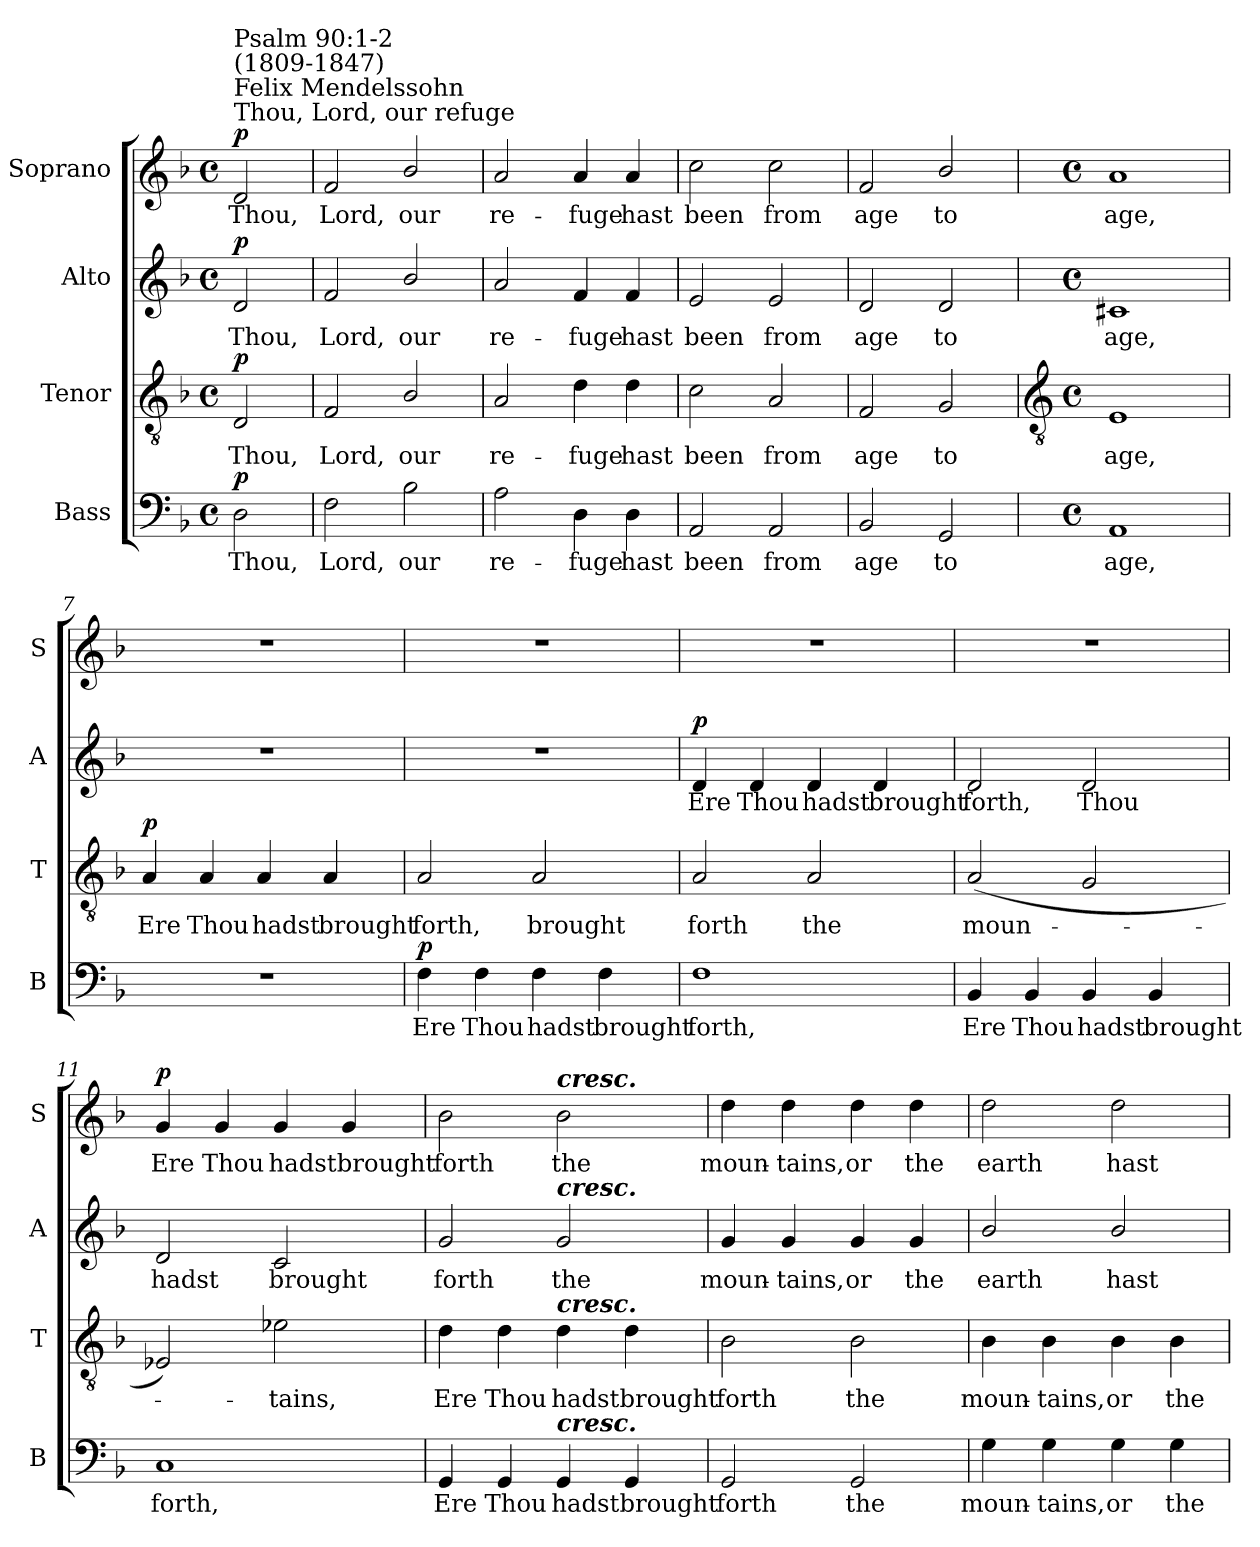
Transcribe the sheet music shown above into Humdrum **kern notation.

**kern	**text	**dynam	**kern	**text	**dynam	**kern	**text	**dynam	**kern	**text	**dynam
*part4	*part4	*part4	*part3	*part3	*part3	*part2	*part2	*part2	*part1	*part1	*part1
*staff4	*staff4	*staff4	*staff3	*staff3	*staff3	*staff2	*staff2	*staff2	*staff1	*staff1	*staff1
*I"Bass	*	*	*I"Tenor	*	*	*I"Alto	*	*	*I"Soprano	*	*
*I'B	*	*	*I'T	*	*	*I'A	*	*	*I'S	*	*
*clefF4	*	*	*clefGv2	*	*	*clefG2	*	*	*clefG2	*	*
*k[b-]	*	*	*k[b-]	*	*	*k[b-]	*	*	*k[b-]	*	*
*F:	*	*	*F:	*	*	*F:	*	*	*F:	*	*
*M4/4	*	*	*M4/4	*	*	*M4/4	*	*	*M4/4	*	*
*met(c)	*	*	*met(c)	*	*	*met(c)	*	*	*met(c)	*	*
*MM132	*	*	*MM132	*	*	*MM132	*	*	*MM132	*	*
=1	=1	=1	=1	=1	=1	=1	=1	=1	=1	=1	=1
!	!	!	!	!	!	!	!	!	!LO:TX:a:t=Thou, Lord, our refuge	!	!
!	!	!	!	!	!	!	!	!	!LO:TX:a:t=Felix Mendelssohn	!	!
!	!	!	!	!	!	!	!	!	!LO:TX:a:t=(1809-1847)	!	!
!	!	!	!	!	!	!	!	!	!LO:TX:a:t=Psalm 90&colon;1-2	!	!
!	!LO:LY:b	!LO:DY:b	!	!LO:LY:b	!LO:DY:b	!	!LO:LY:b	!LO:DY:b	!	!LO:LY:b	!LO:DY:b
2D\	Thou,	p	2D/	Thou,	p	2d/	Thou,	p	2d/	Thou,	p
=2	=2	=2	=2	=2	=2	=2	=2	=2	=2	=2	=2
!	!LO:LY:b	!	!	!LO:LY:b	!	!	!LO:LY:b	!	!	!LO:LY:b	!
2F\	Lord,	.	2F/	Lord,	.	2f/	Lord,	.	2f/	Lord,	.
!	!LO:LY:b	!	!	!LO:LY:b	!	!	!LO:LY:b	!	!	!LO:LY:b	!
2B-\	our	.	2B-/	our	.	2b-/	our	.	2b-/	our	.
=3	=3	=3	=3	=3	=3	=3	=3	=3	=3	=3	=3
!	!LO:LY:b	!	!	!LO:LY:b	!	!	!LO:LY:b	!	!	!LO:LY:b	!
2A\	re-	.	2A/	re-	.	2a/	re-	.	2a/	re-	.
!	!LO:LY:b	!	!	!LO:LY:b	!	!	!LO:LY:b	!	!	!LO:LY:b	!
4D\	-fuge	.	4d\	-fuge	.	4f/	-fuge	.	4a/	-fuge	.
!	!LO:LY:b	!	!	!LO:LY:b	!	!	!LO:LY:b	!	!	!LO:LY:b	!
4D\	hast	.	4d\	hast	.	4f/	hast	.	4a/	hast	.
=4	=4	=4	=4	=4	=4	=4	=4	=4	=4	=4	=4
!	!LO:LY:b	!	!	!LO:LY:b	!	!	!LO:LY:b	!	!	!LO:LY:b	!
2AA/	been	.	2c\	been	.	2e/	been	.	2cc\	been	.
!	!LO:LY:b	!	!	!LO:LY:b	!	!	!LO:LY:b	!	!	!LO:LY:b	!
2AA/	from	.	2A/	from	.	2e/	from	.	2cc\	from	.
=5	=5	=5	=5	=5	=5	=5	=5	=5	=5	=5	=5
!	!LO:LY:b	!	!	!LO:LY:b	!	!	!LO:LY:b	!	!	!LO:LY:b	!
2BB-/	age	.	2F/	age	.	2d/	age	.	2f/	age	.
!	!LO:LY:b	!	!	!LO:LY:b	!	!	!LO:LY:b	!	!	!LO:LY:b	!
2GG/	to	.	2G/	to	.	2d/	to	.	2b-/	to	.
!!LO:LB:g=z
=6	=6	=6	=6	=6	=6	=6	=6	=6	=6	=6	=6
*	*	*	*clefGv2	*	*	*	*	*	*	*	*
*M4/4	*	*	*M4/4	*	*	*M4/4	*	*	*M4/4	*	*
*met(c)	*	*	*met(c)	*	*	*met(c)	*	*	*met(c)	*	*
!	!LO:LY:b	!	!	!LO:LY:b	!	!	!LO:LY:b	!	!	!LO:LY:b	!
1AA	age,	.	1E	age,	.	1c#X	age,	.	1a	age,	.
=7	=7	=7	=7	=7	=7	=7	=7	=7	=7	=7	=7
!	!	!	!	!LO:LY:b	!LO:DY:b	!	!	!	!	!	!
1r	.	.	4A/	Ere	p	1r	.	.	1r	.	.
!	!	!	!	!LO:LY:b	!	!	!	!	!	!	!
.	.	.	4A/	Thou	.	.	.	.	.	.	.
!	!	!	!	!LO:LY:b	!	!	!	!	!	!	!
.	.	.	4A/	hadst	.	.	.	.	.	.	.
!	!	!	!	!LO:LY:b	!	!	!	!	!	!	!
.	.	.	4A/	brought	.	.	.	.	.	.	.
=8	=8	=8	=8	=8	=8	=8	=8	=8	=8	=8	=8
!	!LO:LY:b	!LO:DY:b	!	!LO:LY:b	!	!	!	!	!	!	!
4F\	Ere	p	2A/	forth,	.	1r	.	.	1r	.	.
!	!LO:LY:b	!	!	!	!	!	!	!	!	!	!
4F\	Thou	.	.	.	.	.	.	.	.	.	.
!	!LO:LY:b	!	!	!LO:LY:b	!	!	!	!	!	!	!
4F\	hadst	.	2A/	brought	.	.	.	.	.	.	.
!	!LO:LY:b	!	!	!	!	!	!	!	!	!	!
4F\	brought	.	.	.	.	.	.	.	.	.	.
=9	=9	=9	=9	=9	=9	=9	=9	=9	=9	=9	=9
!	!LO:LY:b	!	!	!LO:LY:b	!	!	!LO:LY:b	!LO:DY:b	!	!	!
1F	forth,	.	2A/	forth	.	4d/	Ere	p	1r	.	.
!	!	!	!	!	!	!	!LO:LY:b	!	!	!	!
.	.	.	.	.	.	4d/	Thou	.	.	.	.
!	!	!	!	!LO:LY:b	!	!	!LO:LY:b	!	!	!	!
.	.	.	2A/	the	.	4d/	hadst	.	.	.	.
!	!	!	!	!	!	!	!LO:LY:b	!	!	!	!
.	.	.	.	.	.	4d/	brought	.	.	.	.
!!LO:PB:g=z
=10	=10	=10	=10	=10	=10	=10	=10	=10	=10	=10	=10
!	!LO:LY:b	!	!	!LO:LY:b	!	!	!LO:LY:b	!	!	!	!
4BB-/	Ere	.	(<2A/	moun-	.	2d/	forth,	.	1r	.	.
!	!LO:LY:b	!	!	!	!	!	!	!	!	!	!
4BB-/	Thou	.	.	.	.	.	.	.	.	.	.
!	!LO:LY:b	!	!	!	!	!	!LO:LY:b	!	!	!	!
4BB-/	hadst	.	2G/	.	.	2d/	Thou	.	.	.	.
!	!LO:LY:b	!	!	!	!	!	!	!	!	!	!
4BB-/	brought	.	.	.	.	.	.	.	.	.	.
=11	=11	=11	=11	=11	=11	=11	=11	=11	=11	=11	=11
!	!LO:LY:b	!	!	!	!	!	!LO:LY:b	!	!	!LO:LY:b	!LO:DY:b
1C	forth,	.	2E-X/)	.	.	2d/	hadst	.	4g/	Ere	p
!	!	!	!	!	!	!	!	!	!	!LO:LY:b	!
.	.	.	.	.	.	.	.	.	4g/	Thou	.
!	!	!	!	!LO:LY:b	!	!	!LO:LY:b	!	!	!LO:LY:b	!
.	.	.	2e-X\	tains,	.	2c/	brought	.	4g/	hadst	.
!	!	!	!	!	!	!	!	!	!	!LO:LY:b	!
.	.	.	.	.	.	.	.	.	4g/	brought	.
=12	=12	=12	=12	=12	=12	=12	=12	=12	=12	=12	=12
!	!LO:LY:b	!	!	!LO:LY:b	!	!	!LO:LY:b	!	!	!LO:LY:b	!
4GG/	Ere	.	4d\	Ere	.	2g/	forth	.	2b-\	forth	.
!	!LO:LY:b	!	!	!LO:LY:b	!	!	!	!	!	!	!
4GG/	Thou	.	4d\	Thou	.	.	.	.	.	.	.
!	!	!	!	!	!	!	!	!	!LO:TX:a:Bi:t=cresc.	!	!
!	!	!	!	!	!	!LO:TX:a:Bi:t=cresc.	!	!	!	!	!
!	!	!	!LO:TX:a:Bi:t=cresc.	!	!	!	!	!	!	!	!
!LO:TX:a:Bi:t=cresc.	!	!	!	!	!	!	!	!	!	!	!
!	!LO:LY:b	!	!	!LO:LY:b	!	!	!LO:LY:b	!	!	!LO:LY:b	!
4GG/	hadst	.	4d\	hadst	.	2g/	the	.	2b-\	the	.
!	!LO:LY:b	!	!	!LO:LY:b	!	!	!	!	!	!	!
4GG/	brought	.	4d\	brought	.	.	.	.	.	.	.
=13	=13	=13	=13	=13	=13	=13	=13	=13	=13	=13	=13
!	!LO:LY:b	!	!	!LO:LY:b	!	!	!LO:LY:b	!	!	!LO:LY:b	!
2GG/	forth	.	2B-\	forth	.	4g/	moun-	.	4dd\	moun-	.
!	!	!	!	!	!	!	!LO:LY:b	!	!	!LO:LY:b	!
.	.	.	.	.	.	4g/	-tains,	.	4dd\	-tains,	.
!	!LO:LY:b	!	!	!LO:LY:b	!	!	!LO:LY:b	!	!	!LO:LY:b	!
2GG/	the	.	2B-\	the	.	4g/	or	.	4dd\	or	.
!	!	!	!	!	!	!	!LO:LY:b	!	!	!LO:LY:b	!
.	.	.	.	.	.	4g/	the	.	4dd\	the	.
!!LO:LB:g=z
=14	=14	=14	=14	=14	=14	=14	=14	=14	=14	=14	=14
!	!LO:LY:b	!	!	!LO:LY:b	!	!	!LO:LY:b	!	!	!LO:LY:b	!
4G\	moun-	.	4B-\	moun-	.	2b-/	earth	.	2dd\	earth	.
!	!LO:LY:b	!	!	!LO:LY:b	!	!	!	!	!	!	!
4G\	-tains,	.	4B-\	-tains,	.	.	.	.	.	.	.
!	!LO:LY:b	!	!	!LO:LY:b	!	!	!LO:LY:b	!	!	!LO:LY:b	!
4G\	or	.	4B-\	or	.	2b-/	hast	.	2dd\	hast	.
!	!LO:LY:b	!	!	!LO:LY:b	!	!	!	!	!	!	!
4G\	the	.	4B-\	the	.	.	.	.	.	.	.
=	=	=	=	=	=	=	=	=	=	=	=
*-	*-	*-	*-	*-	*-	*-	*-	*-	*-	*-	*-
